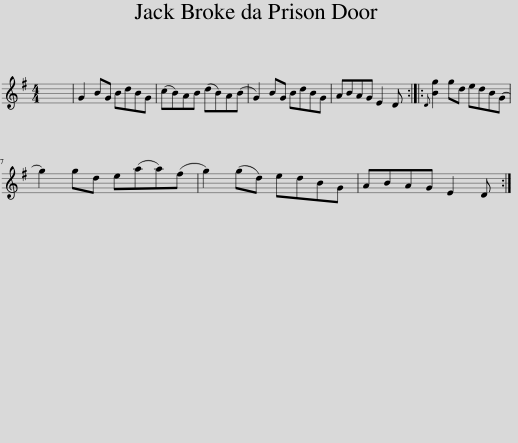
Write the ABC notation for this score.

X:1
L:1/8
M:4/4
I:linebreak $
K:G
V:1 treble
V:1
 x8 | G2 BG BdBG | (cB)AB (dB)A(B | G2) BG BdBG | ABAG E2 D :: %5
{D} [Bg]2 gd edB(G |$ g2) gd e(aa)(f | g2) (gd) edBG | ABAG E2 D :| %9
